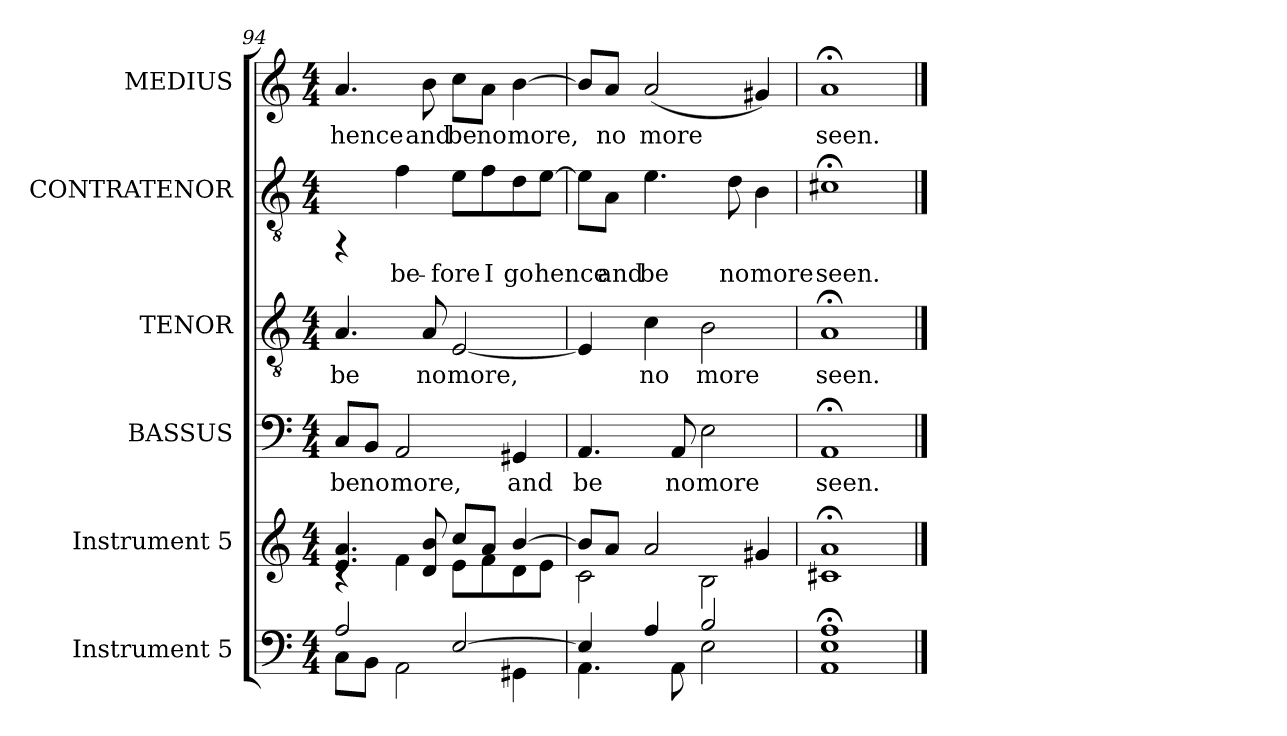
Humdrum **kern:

**kern	**kern	**kern	**text	**kern	**text	**kern	**text	**kern	**text
*part6	*part5	*part4	*part4	*part3	*part3	*part2	*part2	*part1	*part1
*staff6	*staff5	*staff4	*staff4	*staff3	*staff3	*staff2	*staff2	*staff1	*staff1
*I"Instrument 5	*I"Instrument 5	*I"BASSUS	*	*I"TENOR	*	*I"CONTRATENOR	*	*I"MEDIUS	*
*	*	*I'B	*	*	*	*	*	*	*
*clefF4	*clefG2	*clefF4	*	*clefGv2	*	*clefGv2	*	*clefG2	*
*k[]	*k[]	*k[]	*	*k[]	*	*k[]	*	*k[]	*
*C:	*C:	*C:	*	*C:	*	*C:	*	*C:	*
*M4/4	*M4/4	*M4/4	*	*M4/4	*	*M4/4	*	*M4/4	*
=94	=94	=94	=94	=94	=94	=94	=94	=94	=94
*^	*^	*	*	*	*	*	*	*	*
!	!	!	!	!	!LO:LY:b	!	!LO:LY:b:cj	!	!	!	!LO:LY:b:cj
2A/	8C\L	4.e/ 4.a/	4rc	8C/L	be	4.A/	be	4rFF	.	4.a/	hence
!	!	!	!	!	!LO:LY:b	!	!	!	!	!	!
.	8BB\J	.	.	8BB/J	no	.	.	.	.	.	.
!	!	!	!	!	!LO:LY:b	!	!	!	!LO:LY:b:cj	!	!
.	2AA\	.	4f\	2AA/	more,	.	.	4f\	be-	.	.
!	!	!	!	!	!	!	!LO:LY:b:cj	!	!	!	!LO:LY:b:cj
.	.	8d/ 8b/	.	.	.	8A/	no	.	.	8b\	and
!	!	!	!	!	!	!	!LO:LY:b:cj	!	!LO:LY:b:cj	!	!LO:LY:b:cj
[>2E/	.	8cc/L	8e\L	.	.	[<2E/	more,	8e\L	-fore	8cc\L	be
!	!	!	!	!	!	!	!	!	!LO:LY:b:cj	!	!LO:LY:b:cj
.	.	8a/J	8f\	.	.	.	.	8f\	I	8a\J	no
!	!	!	!	!	!LO:LY:b	!	!	!	!LO:LY:b:cj	!	!LO:LY:b:cj
.	4GG#X\	[>4b/	8d\	4GG#X/	and	.	.	8d\	go	[>4b\	more,
!	!	!	!	!	!	!	!	!	!LO:LY:b:cj	!	!
.	.	.	8e\J	.	.	.	.	[>8e\J	hence	.	.
=95	=95	=95	=95	=95	=95	=95	=95	=95	=95	=95	=95
!	!	!	!	!	!LO:LY:b	!	!LO:LY:b:cj	!	!LO:LY:b:cj	!	!LO:LY:b:cj
4E/]	4.AA\	8b/L]	2c\	4.AA/	be	4E/]	.	8e\L]	.	8b/L]	.
!	!	!	!	!	!	!	!	!	!LO:LY:b:cj	!	!LO:LY:b:cj
.	.	8a/J	.	.	.	.	.	8A\J	and	8a/J	no
!	!	!	!	!	!	!	!LO:LY:b:cj	!	!LO:LY:b:cj	!	!LO:LY:b:cj
4A/	.	2a/	.	.	.	4c\	no	4.e\	be	(<2a/	more
!	!	!	!	!	!LO:LY:b	!	!	!	!	!	!
.	8AA\	.	.	8AA/	no	.	.	.	.	.	.
!	!	!	!	!	!LO:LY:b	!	!LO:LY:b:cj	!	!	!	!
2B/	2E\	.	2B\	2E\	more	2B\	more	.	.	.	.
!	!	!	!	!	!	!	!	!	!LO:LY:b:cj	!	!
.	.	.	.	.	.	.	.	8d\	no	.	.
!	!	!	!	!	!	!	!	!	!LO:LY:b:cj	!	!LO:LY:b:cj
.	.	4g#X/	.	.	.	.	.	4B\	more	4g#X/)	.
*v	*v	*	*	*	*	*	*	*	*	*	*
*	*v	*v	*	*	*	*	*	*	*	*
=96	=96	=96	=96	=96	=96	=96	=96	=96	=96
!	!	!	!LO:LY:b	!	!LO:LY:b:cj	!	!LO:LY:b:cj	!	!LO:LY:b:cj
1A; 1E; 1AA;	1c#X;< 1a;<	1AA;<	seen.	1A;<	seen.	1c#X;<	seen.	1a;<	seen.
==	==	==	==	==	==	==	==	==	==
*-	*-	*-	*-	*-	*-	*-	*-	*-	*-
